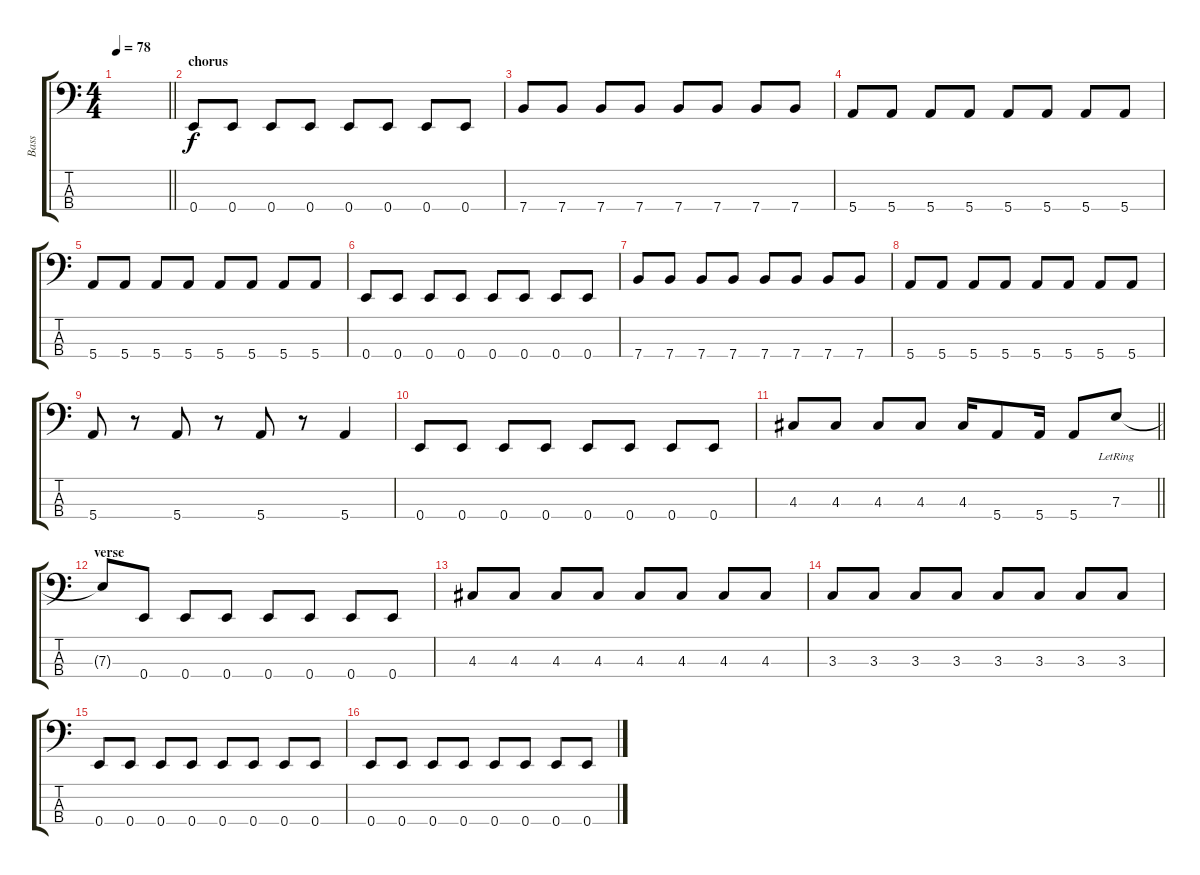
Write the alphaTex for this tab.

\track ("Bass" "Bass") {instrument electricbassfinger}
\staff {score tabs}
\tuning (G2 D2 A1 E1) {hide}
\ts (4 4)
\tempo 78
\clef f4
\barLineRight lightlight
\ks c
|
\section ("" "chorus")
0.4.8 0.4.8 0.4.8 0.4.8 0.4.8 0.4.8 0.4.8 0.4.8 |
7.4.8 7.4.8 7.4.8 7.4.8 7.4.8 7.4.8 7.4.8 7.4.8 |
5.4.8 5.4.8 5.4.8 5.4.8 5.4.8 5.4.8 5.4.8 5.4.8 |
5.4.8 5.4.8 5.4.8 5.4.8 5.4.8 5.4.8 5.4.8 5.4.8 |
0.4.8 0.4.8 0.4.8 0.4.8 0.4.8 0.4.8 0.4.8 0.4.8 |
7.4.8 7.4.8 7.4.8 7.4.8 7.4.8 7.4.8 7.4.8 7.4.8 |
5.4.8 5.4.8 5.4.8 5.4.8 5.4.8 5.4.8 5.4.8 5.4.8 |
5.4.8 r.8 5.4.8 r.8 5.4.8 r.8 5.4.4 |
0.4.8 0.4.8 0.4.8 0.4.8 0.4.8 0.4.8 0.4.8 0.4.8 |
\barLineRight lightlight
4.3.8 4.3.8 4.3.8 4.3.8 4.3.16 5.4.8 5.4.16 5.4.8 7.3{lr}.8 |
\section ("" "verse")
7.3{t}.8 0.4.8 0.4.8 0.4.8 0.4.8 0.4.8 0.4.8 0.4.8 |
4.3.8 4.3.8 4.3.8 4.3.8 4.3.8 4.3.8 4.3.8 4.3.8 |
3.3.8 3.3.8 3.3.8 3.3.8 3.3.8 3.3.8 3.3.8 3.3.8 |
0.4.8 0.4.8 0.4.8 0.4.8 0.4.8 0.4.8 0.4.8 0.4.8 |
0.4.8 0.4.8 0.4.8 0.4.8 0.4.8 0.4.8 0.4.8 0.4.8
